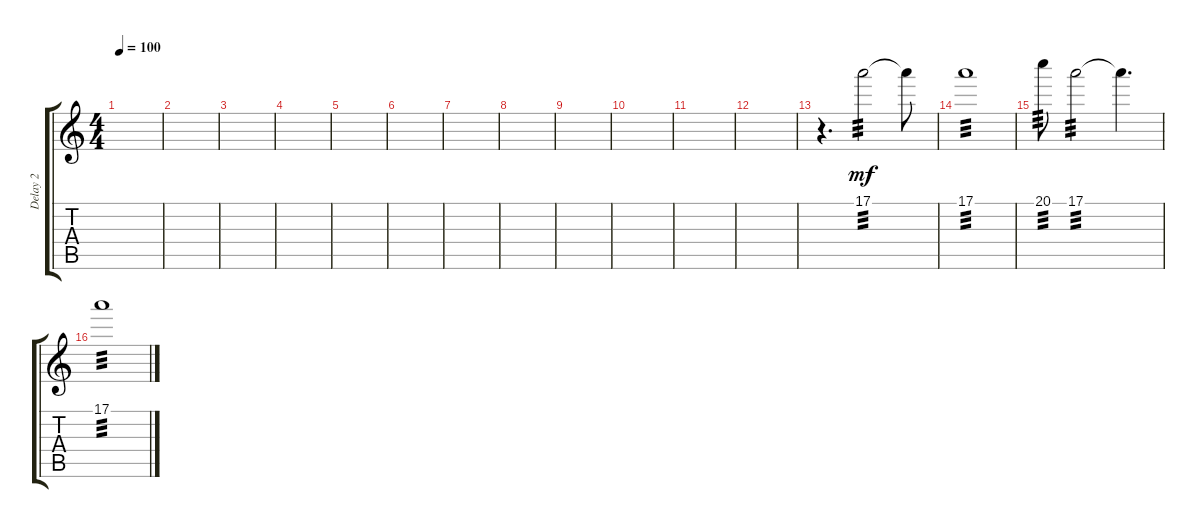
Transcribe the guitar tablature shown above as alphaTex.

\track ("Delay 2" "Delay 2") {instrument electricguitarclean}
\staff {score tabs}
\tuning (E4 B3 G3 D3 A2 E2) {hide}
\ts (4 4)
\tempo 100
\clef g2
\ks c
|
|
|
|
|
|
|
|
|
|
|
|
r.4{d} 17.1.2{tp 3 dy mf} 17.1{t}.8 |
17.1.1{tp 3} |
20.1.8{tp 3} 17.1.2{tp 3} 17.1{t}.4{d} |
17.1.1{tp 3}
